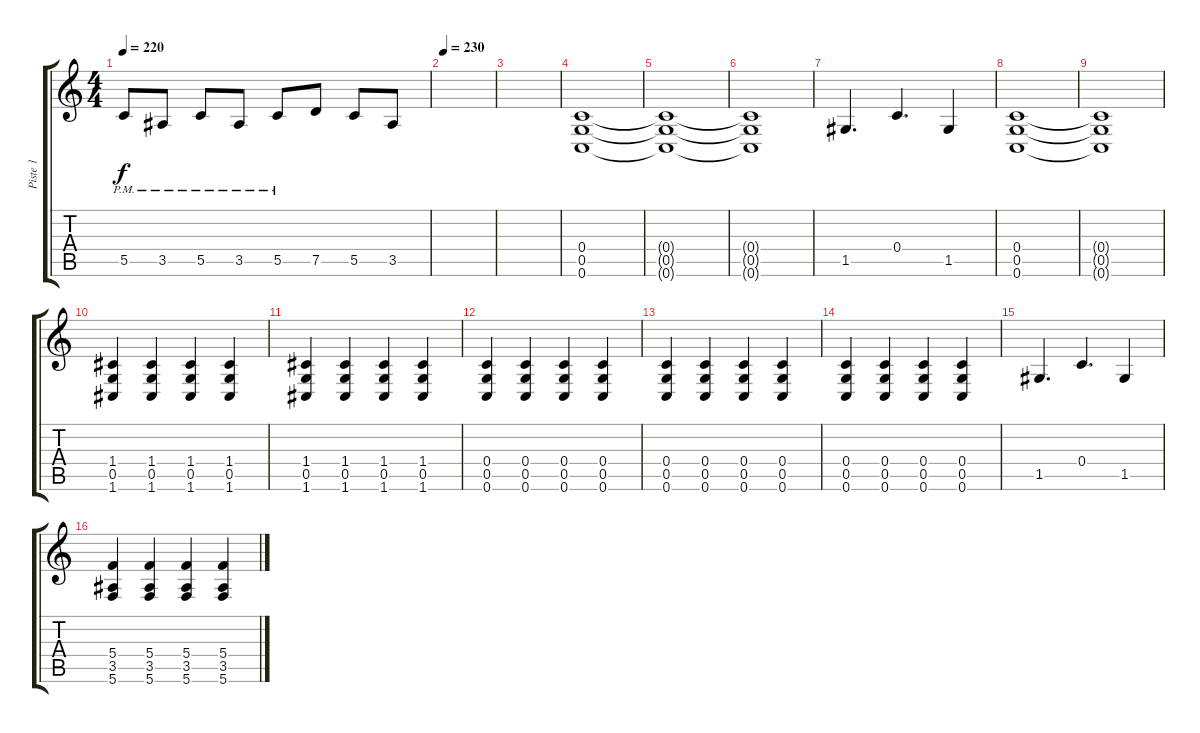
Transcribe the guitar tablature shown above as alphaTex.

\track ("Piste 1" "Piste 1") {instrument distortionguitar}
\staff {score tabs}
\tuning (D4 A3 F3 C3 G2 C2) {hide}
\ts (4 4)
\tempo 220
\clef g2
\ks c
5.5{pm}.8{dy f} 3.5{pm}.8 5.5{pm}.8 3.5{pm}.8 5.5{pm}.8 7.5.8 5.5.8 3.5.8 |
\tempo 230
|
|
(0.4 0.5 0.6).1 |
(0.4{t} 0.5{t} 0.6{t}).1 |
(0.4{t} 0.5{t} 0.6{t}).1 |
1.5.4{d} 0.4.4{d} 1.5.4 |
(0.4 0.5 0.6).1 |
(0.4{t} 0.5{t} 0.6{t}).1 |
(1.4 0.5 1.6).4 (1.4 0.5 1.6).4 (1.4 0.5 1.6).4 (1.4 0.5 1.6).4 |
(1.4 0.5 1.6).4 (1.4 0.5 1.6).4 (1.4 0.5 1.6).4 (1.4 0.5 1.6).4 |
(0.4 0.5 0.6).4 (0.4 0.5 0.6).4 (0.4 0.5 0.6).4 (0.4 0.5 0.6).4 |
(0.4 0.5 0.6).4 (0.4 0.5 0.6).4 (0.4 0.5 0.6).4 (0.4 0.5 0.6).4 |
(0.4 0.5 0.6).4 (0.4 0.5 0.6).4 (0.4 0.5 0.6).4 (0.4 0.5 0.6).4 |
1.5.4{d} 0.4.4{d} 1.5.4 |
(5.4 3.5 5.6).4 (5.4 3.5 5.6).4 (5.4 3.5 5.6).4 (5.4 3.5 5.6).4
